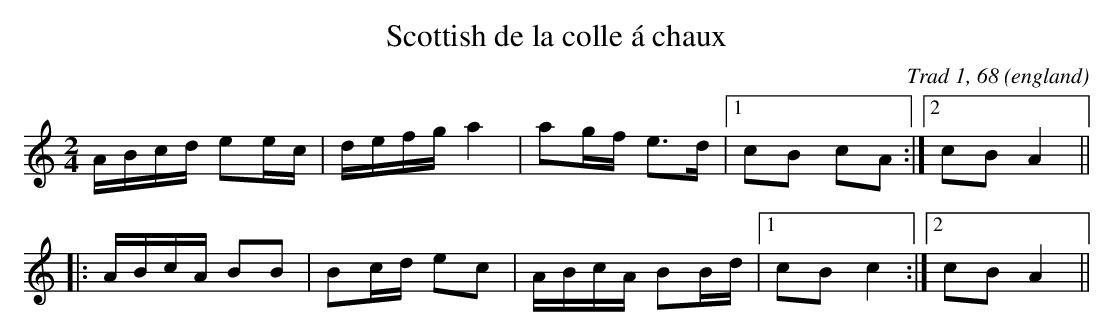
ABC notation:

X:1
T:Scottish de la colle \'a chaux
O:england
C:Trad 1, 68
M:2/4
L:1/16
K:C
ABcd e2ec|defg a4|a2gf e3d|1c2B2 c2A2:|2 c2B2 A4||
|:ABcA B2B2|B2cd e2c2|ABcA B2Bd|1 c2B2 c4:|2 c2B2A4||
